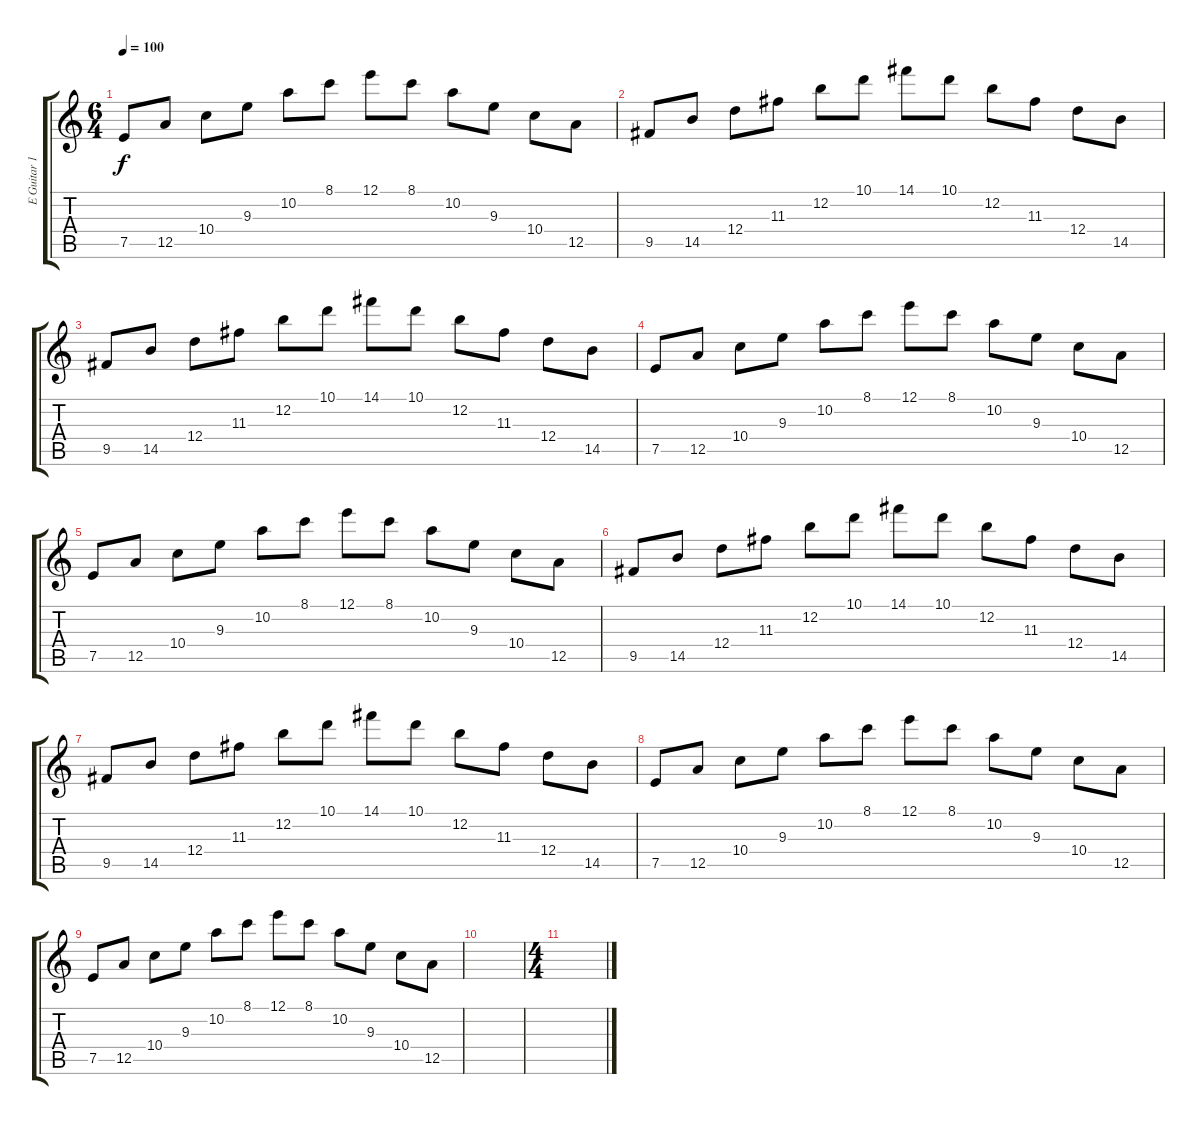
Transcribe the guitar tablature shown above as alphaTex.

\track ("E Guitar 1" "E Guitar 1") {instrument distortionguitar}
\staff {score tabs}
\tuning (E4 B3 G3 D3 A2 D2) {hide}
\ts (6 4)
\tempo 100
\clef g2
\ks c
7.5.8{dy f} 12.5.8 10.4.8 9.3.8 10.2.8 8.1.8 12.1.8 8.1.8 10.2.8 9.3.8 10.4.8 12.5.8 |
9.5.8 14.5.8 12.4.8 11.3.8 12.2.8 10.1.8 14.1.8 10.1.8 12.2.8 11.3.8 12.4.8 14.5.8 |
9.5.8 14.5.8 12.4.8 11.3.8 12.2.8 10.1.8 14.1.8 10.1.8 12.2.8 11.3.8 12.4.8 14.5.8 |
7.5.8 12.5.8 10.4.8 9.3.8 10.2.8 8.1.8 12.1.8 8.1.8 10.2.8 9.3.8 10.4.8 12.5.8 |
7.5.8 12.5.8 10.4.8 9.3.8 10.2.8 8.1.8 12.1.8 8.1.8 10.2.8 9.3.8 10.4.8 12.5.8 |
9.5.8 14.5.8 12.4.8 11.3.8 12.2.8 10.1.8 14.1.8 10.1.8 12.2.8 11.3.8 12.4.8 14.5.8 |
9.5.8 14.5.8 12.4.8 11.3.8 12.2.8 10.1.8 14.1.8 10.1.8 12.2.8 11.3.8 12.4.8 14.5.8 |
7.5.8 12.5.8 10.4.8 9.3.8 10.2.8 8.1.8 12.1.8 8.1.8 10.2.8 9.3.8 10.4.8 12.5.8 |
7.5.8 12.5.8 10.4.8 9.3.8 10.2.8 8.1.8 12.1.8 8.1.8 10.2.8 9.3.8 10.4.8 12.5.8 |
|
\ts (4 4)
